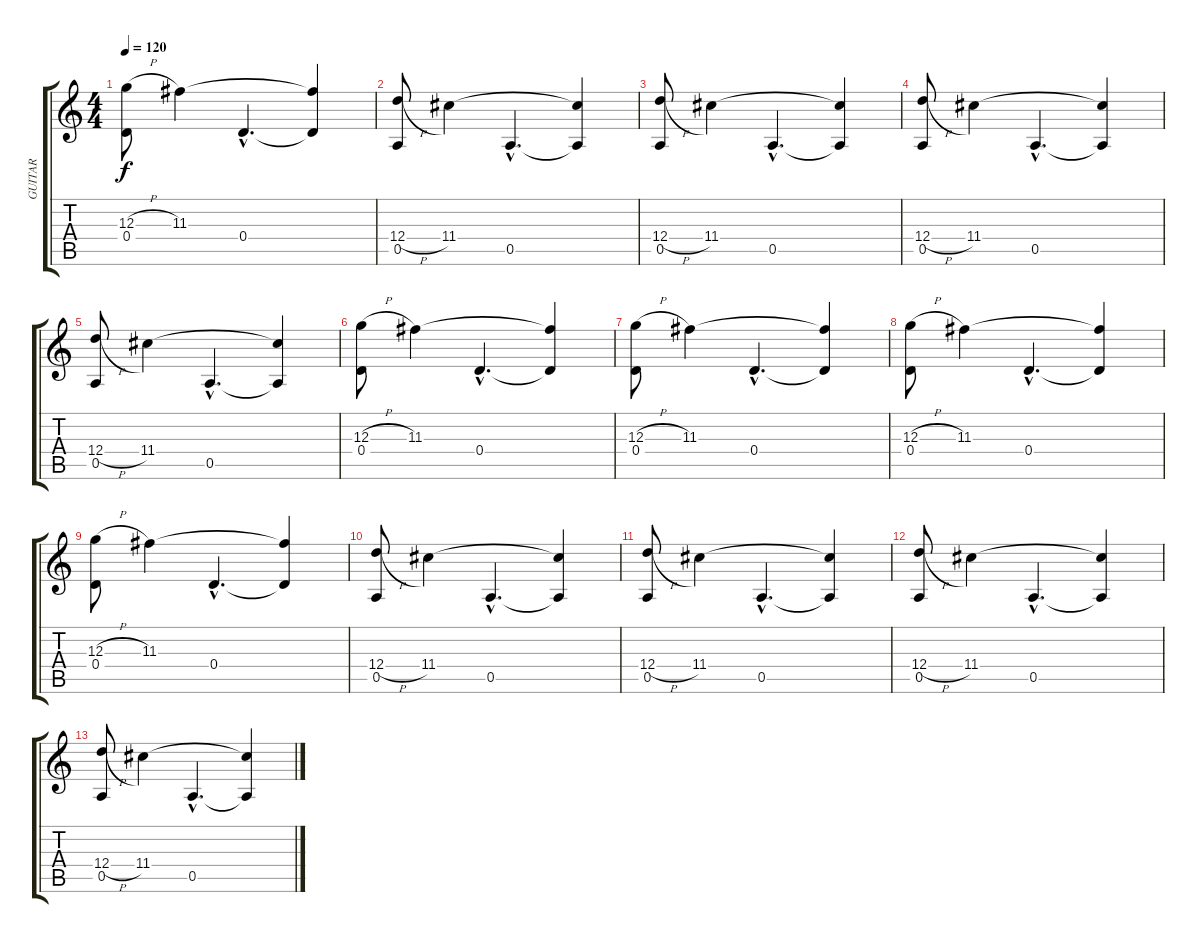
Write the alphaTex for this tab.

\track ("GUITAR" "GUITAR") {instrument overdrivenguitar}
\staff {score tabs}
\tuning (E4 B3 G3 D3 A2 D2) {hide}
\ts (4 4)
\tempo 120
\clef g2
\ks c
(12.3{h} 0.4).8{dy f} 11.3.4 0.4{hac}.4{d} (11.3{t} 0.4{t}).4 |
(12.4{h} 0.5).8 11.4.4 0.5{hac}.4{d} (11.4{t} 0.5{t}).4 |
(12.4{h} 0.5).8 11.4.4 0.5{hac}.4{d} (11.4{t} 0.5{t}).4 |
(12.4{h} 0.5).8 11.4.4 0.5{hac}.4{d} (11.4{t} 0.5{t}).4 |
(12.4{h} 0.5).8 11.4.4 0.5{hac}.4{d} (11.4{t} 0.5{t}).4 |
(12.3{h} 0.4).8 11.3.4 0.4{hac}.4{d} (11.3{t} 0.4{t}).4 |
(12.3{h} 0.4).8 11.3.4 0.4{hac}.4{d} (11.3{t} 0.4{t}).4 |
(12.3{h} 0.4).8 11.3.4 0.4{hac}.4{d} (11.3{t} 0.4{t}).4 |
(12.3{h} 0.4).8 11.3.4 0.4{hac}.4{d} (11.3{t} 0.4{t}).4 |
(12.4{h} 0.5).8 11.4.4 0.5{hac}.4{d} (11.4{t} 0.5{t}).4 |
(12.4{h} 0.5).8 11.4.4 0.5{hac}.4{d} (11.4{t} 0.5{t}).4 |
(12.4{h} 0.5).8 11.4.4 0.5{hac}.4{d} (11.4{t} 0.5{t}).4 |
(12.4{h} 0.5).8 11.4.4 0.5{hac}.4{d} (11.4{t} 0.5{t}).4
